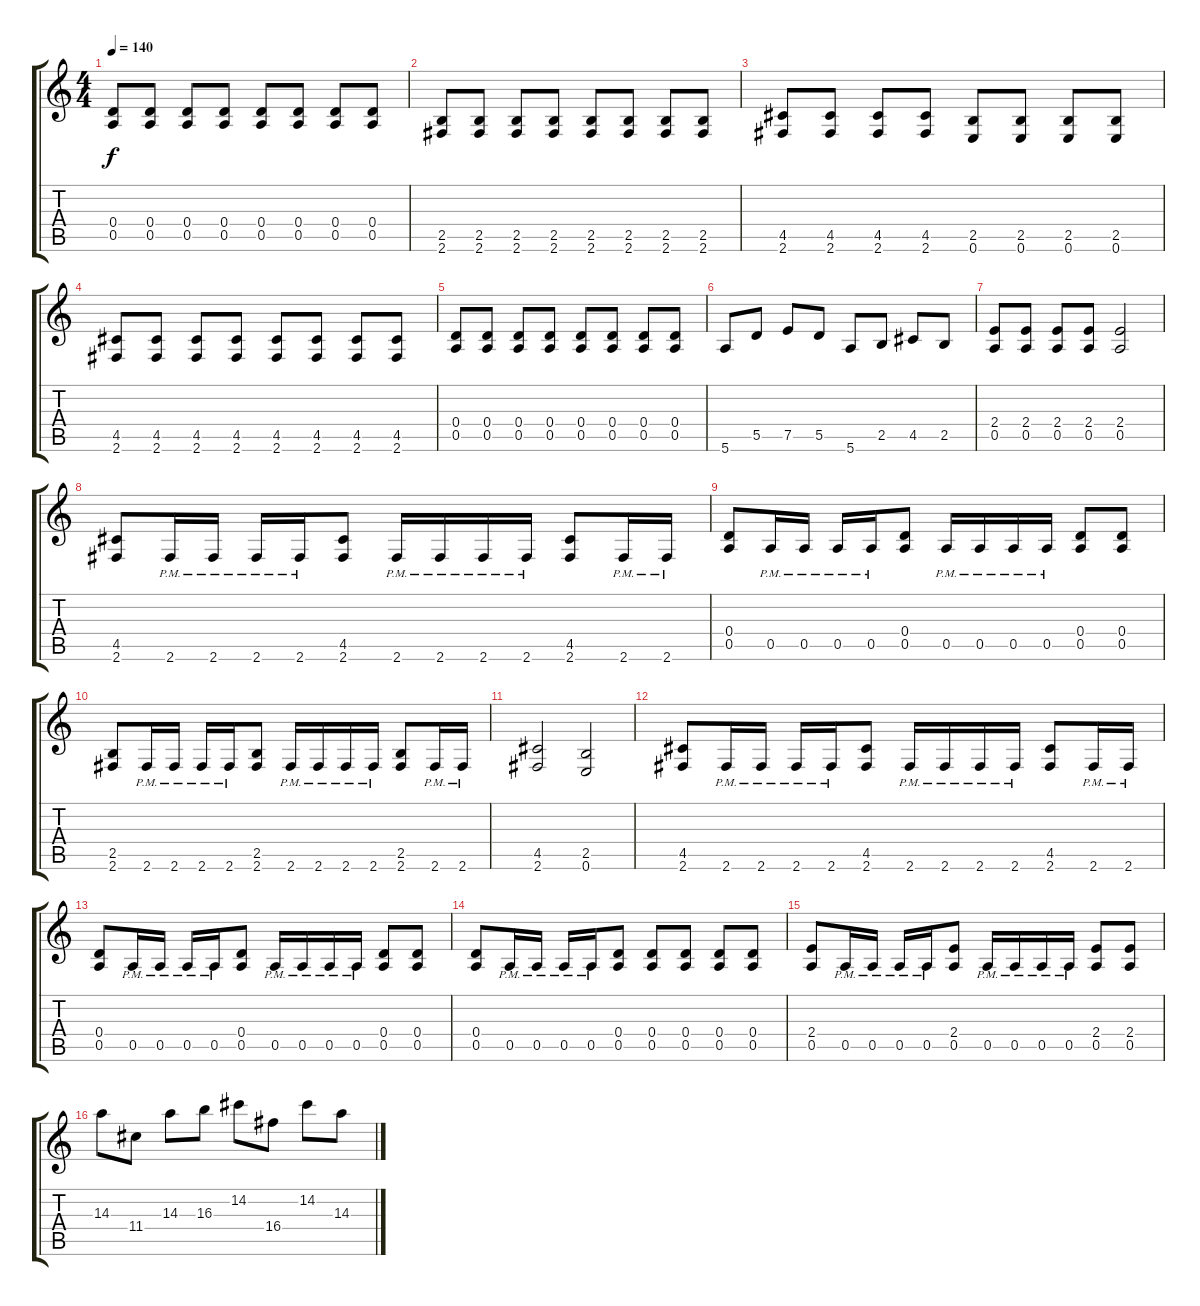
\track "" {instrument overdrivenguitar}
\staff {score tabs}
\tuning (E4 B3 G3 D3 A2 E2) {hide}
\ts (4 4)
\tempo 140
\clef g2
\ks c
(0.4 0.5).8{dy f} (0.4 0.5).8 (0.4 0.5).8 (0.4 0.5).8 (0.4 0.5).8 (0.4 0.5).8 (0.4 0.5).8 (0.4 0.5).8 |
(2.5 2.6).8 (2.5 2.6).8 (2.5 2.6).8 (2.5 2.6).8 (2.5 2.6).8 (2.5 2.6).8 (2.5 2.6).8 (2.5 2.6).8 |
(4.5 2.6).8 (4.5 2.6).8 (4.5 2.6).8 (4.5 2.6).8 (2.5 0.6).8 (2.5 0.6).8 (2.5 0.6).8 (2.5 0.6).8 |
(4.5 2.6).8 (4.5 2.6).8 (4.5 2.6).8 (4.5 2.6).8 (4.5 2.6).8 (4.5 2.6).8 (4.5 2.6).8 (4.5 2.6).8 |
(0.4 0.5).8 (0.4 0.5).8 (0.4 0.5).8 (0.4 0.5).8 (0.4 0.5).8 (0.4 0.5).8 (0.4 0.5).8 (0.4 0.5).8 |
5.6.8 5.5.8 7.5.8 5.5.8 5.6.8 2.5.8 4.5.8 2.5.8 |
(2.4 0.5).8 (2.4 0.5).8 (2.4 0.5).8 (2.4 0.5).8 (2.4 0.5).2 |
(4.5 2.6).8 2.6{pm}.16 2.6{pm}.16 2.6{pm}.16 2.6{pm}.16 (4.5 2.6).8 2.6{pm}.16 2.6{pm}.16 2.6{pm}.16 2.6{pm}.16 (4.5 2.6).8 2.6{pm}.16 2.6{pm}.16 |
(0.4 0.5).8 0.5{pm}.16 0.5{pm}.16 0.5{pm}.16 0.5{pm}.16 (0.4 0.5).8 0.5{pm}.16 0.5{pm}.16 0.5{pm}.16 0.5{pm}.16 (0.4 0.5).8 (0.4 0.5).8 |
(2.5 2.6).8 2.6{pm}.16 2.6{pm}.16 2.6{pm}.16 2.6{pm}.16 (2.5 2.6).8 2.6{pm}.16 2.6{pm}.16 2.6{pm}.16 2.6{pm}.16 (2.5 2.6).8 2.6{pm}.16 2.6{pm}.16 |
(4.5 2.6).2 (2.5 0.6).2 |
(4.5 2.6).8 2.6{pm}.16 2.6{pm}.16 2.6{pm}.16 2.6{pm}.16 (4.5 2.6).8 2.6{pm}.16 2.6{pm}.16 2.6{pm}.16 2.6{pm}.16 (4.5 2.6).8 2.6{pm}.16 2.6{pm}.16 |
(0.4 0.5).8 0.5{pm}.16 0.5{pm}.16 0.5{pm}.16 0.5{pm}.16 (0.4 0.5).8 0.5{pm}.16 0.5{pm}.16 0.5{pm}.16 0.5{pm}.16 (0.4 0.5).8 (0.4 0.5).8 |
(0.4 0.5).8 0.5{pm}.16 0.5{pm}.16 0.5{pm}.16 0.5{pm}.16 (0.4 0.5).8 (0.4 0.5).8 (0.4 0.5).8 (0.4 0.5).8 (0.4 0.5).8 |
(2.4 0.5).8 0.5{pm}.16 0.5{pm}.16 0.5{pm}.16 0.5{pm}.16 (2.4 0.5).8 0.5{pm}.16 0.5{pm}.16 0.5{pm}.16 0.5{pm}.16 (2.4 0.5).8 (2.4 0.5).8 |
14.3.8 11.4.8 14.3.8 16.3.8 14.2.8 16.4.8 14.2.8 14.3.8
